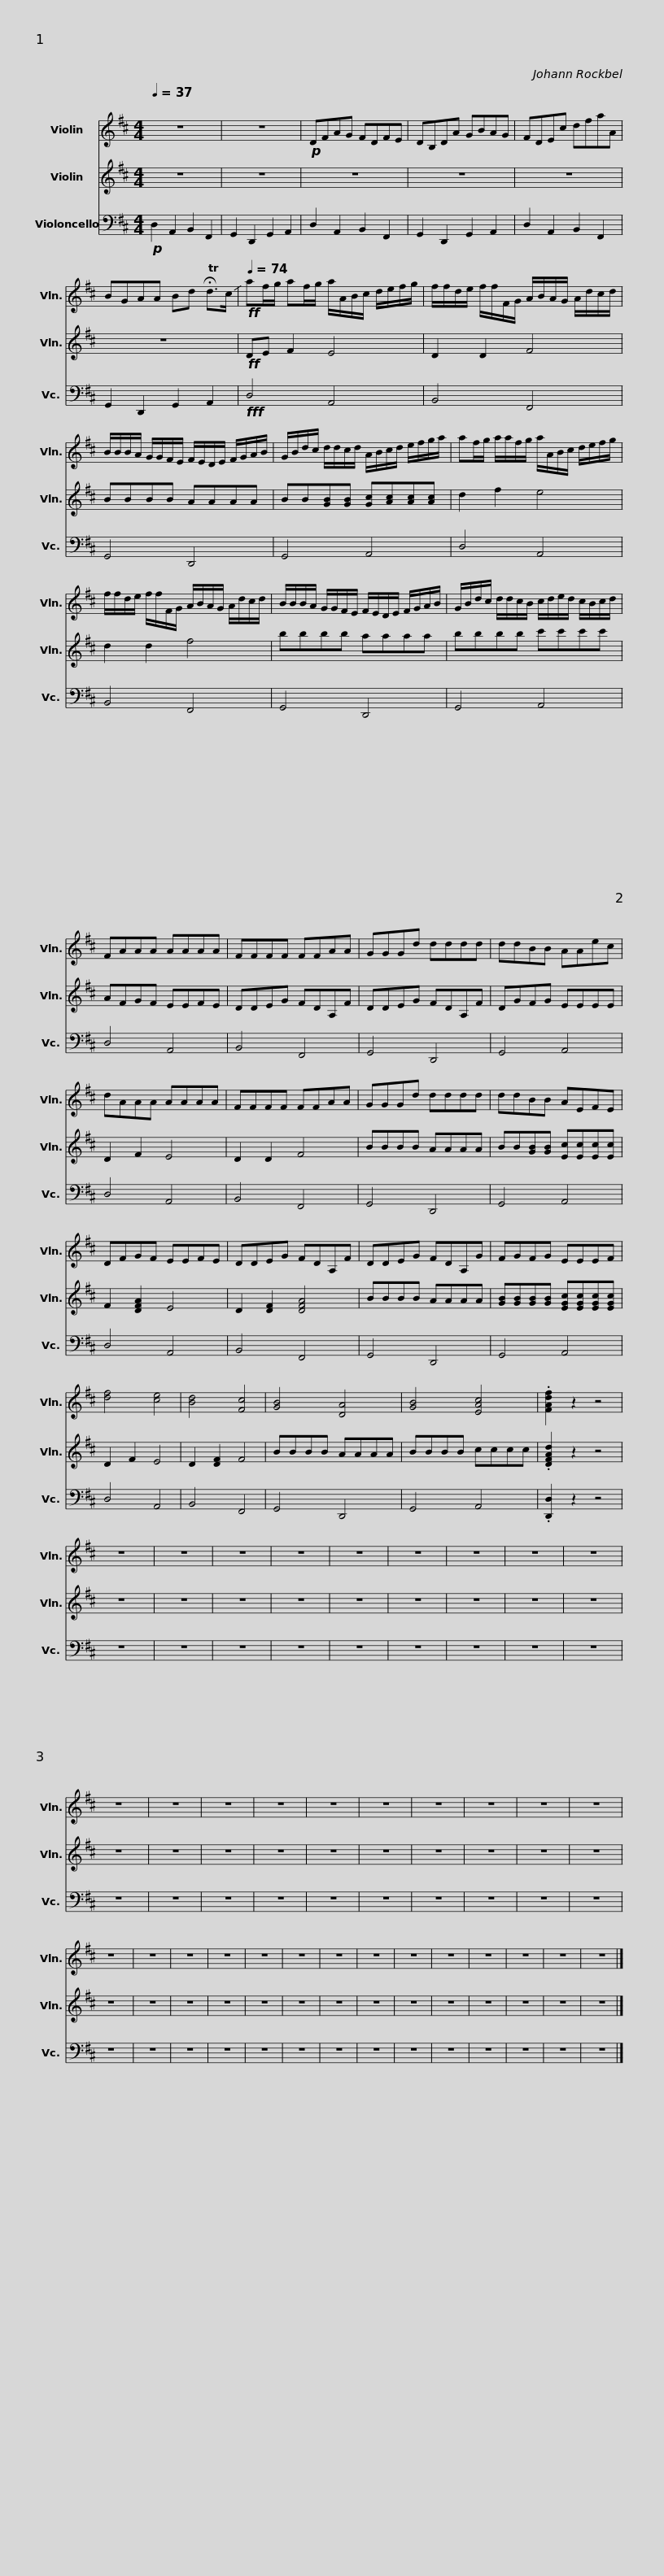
X:1
%%score 1 2 3
L:1/8
Q:1/4=37
M:4/4
I:linebreak $
K:D
V:1 treble
V:2 treble
V:3 bass
V:1
 z8 | z8 |!p! DFAG FDFE | DB,DA GBAG | FDEc dfaA |$ %5
 BGAA Bd !fermata!Td>!-(!c |[Q:1/4=74]!ff! !-)!af/g/ af/g/ a/A/B/c/ d/e/f/g/ | f/f/d/e/ f/f/F/G/ A/B/A/G/ A/d/c/d/ |$ B/B/B/A/ G/G/F/E/ F/E/D/E/ F/G/A/B/ | G/B/d/c/ d/d/c/d/ A/B/c/d/ e/f/g/a/ | %10
 af/g/ a/a/f/g/ a/A/B/c/ d/e/f/g/ |$ f/f/d/e/ f/f/F/G/ A/B/A/G/ A/d/c/d/ | B/B/B/A/ G/G/F/E/ F/E/D/E/ F/G/A/B/ | G/B/d/c/ d/d/c/B/ c/d/e/d/ c/B/c/d/ |$ FAAA AAAA | %15
 FFFF FFAA | GGGd dddd | ddBB AAec | dAAA AAAA |$ FFFF FFAA | %20
 GGGd dddd | ddBB AEFE | DFGF EEFE | DDEG FDA,F |$ DDEG FDA,G | %25
 FGFG EEEF | [df]4 [ce]4 | [Bd]4 [Fc]4 | [GB]4 [DA]4 | [GB]4 [EAc]4 | %30
 .[FAdf]2 z2 z4 |$ z8 | z8 | z8 | z8 | %35
 z8 | z8 | z8 | z8 | z8 | %40
 z8 | z8 | z8 | z8 | z8 | %45
 z8 | z8 | z8 | z8 |$ z8 | %50
 z8 | z8 | z8 | z8 | z8 | %55
 z8 | z8 | z8 | z8 | z8 | %60
 z8 | z8 | z8 | z8 |] %64
V:2
 z8 | z8 | z8 | z8 | z8 |$ %5
 z8 |!ff! DE F2 E4 | D2 D2 F4 |$ BBBB AAAA | BB[GB][GB] [Gc][Ac][Ac][Ac] | %10
 d2 f2 e4 |$ d2 d2 f4 | bbbb aaaa | bbbb c'c'c'c' |$ AFGF EEFE | %15
 DDEG FDA,F | DDEG FDA,F | DGFG EEEE | D2 F2 E4 |$ D2 D2 F4 | %20
 BBBB AAAA | BB[GB][GB] [Ec][Ec][Ec][Ec] | F2 [DFA]2 E4 | D2 [DF]2 [DFA]4 |$ BBBB AAAA | %25
 [GB][GB][GB][GB] [EGc][EGc][EGc][EGc] | D2 F2 E4 | D2 [DF]2 F4 | BBBB AAAA | BBBB cccc | %30
 .[DFAd]2 z2 z4 |$ z8 | z8 | z8 | z8 | %35
 z8 | z8 | z8 | z8 | z8 | %40
 z8 | z8 | z8 | z8 | z8 | %45
 z8 | z8 | z8 | z8 |$ z8 | %50
 z8 | z8 | z8 | z8 | z8 | %55
 z8 | z8 | z8 | z8 | z8 | %60
 z8 | z8 | z8 | z8 |] %64
V:3
!p! D,2 A,,2 B,,2 F,,2 | G,,2 D,,2 G,,2 A,,2 | D,2 A,,2 B,,2 F,,2 | G,,2 D,,2 G,,2 A,,2 | D,2 A,,2 B,,2 F,,2 |$ %5
 G,,2 D,,2 G,,2 A,,2 |!fff! D,4 A,,4 | B,,4 F,,4 |$ G,,4 D,,4 | G,,4 A,,4 | %10
 D,4 A,,4 |$ B,,4 F,,4 | G,,4 D,,4 | G,,4 A,,4 |$ D,4 A,,4 | %15
 B,,4 F,,4 | G,,4 D,,4 | G,,4 A,,4 | D,4 A,,4 |$ B,,4 F,,4 | %20
 G,,4 D,,4 | G,,4 A,,4 | D,4 A,,4 | B,,4 F,,4 |$ G,,4 D,,4 | %25
 G,,4 A,,4 | D,4 A,,4 | B,,4 F,,4 | G,,4 D,,4 | G,,4 A,,4 | %30
 .[D,,D,]2 z2 z4 |$ z8 | z8 | z8 | z8 | %35
 z8 | z8 | z8 | z8 | z8 | %40
 z8 | z8 | z8 | z8 | z8 | %45
 z8 | z8 | z8 | z8 |$ z8 | %50
 z8 | z8 | z8 | z8 | z8 | %55
 z8 | z8 | z8 | z8 | z8 | %60
 z8 | z8 | z8 | z8 |] %64
